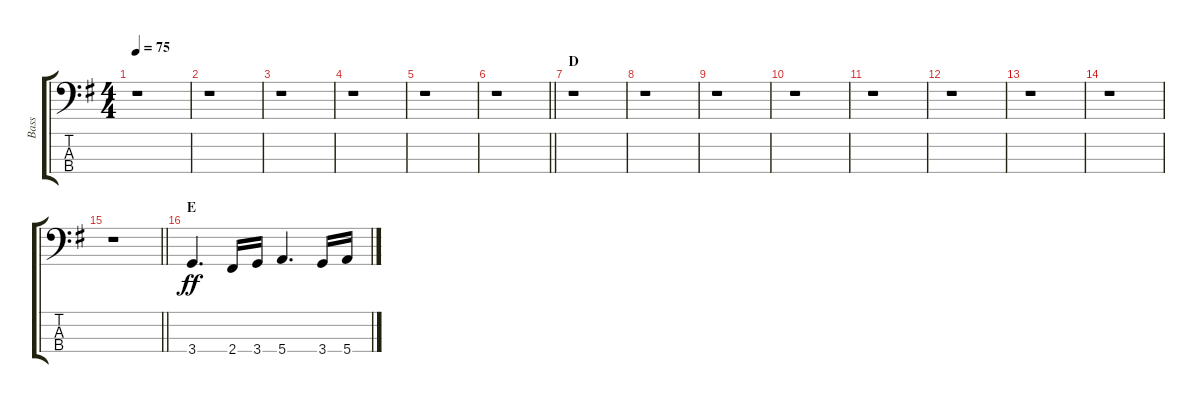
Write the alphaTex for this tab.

\track ("Bass" "Bass") {instrument electricbasspick}
\staff {score tabs}
\tuning (G2 D2 A1 E1) {hide}
\ts (4 4)
\tempo 75
\clef f4
\ks g
r.1{dy ff} |
r.1 |
r.1 |
r.1 |
r.1 |
\barLineRight lightlight
r.1 |
\section ("" "D")
r.1 |
r.1 |
r.1 |
r.1 |
r.1 |
r.1 |
r.1 |
r.1 |
\barLineRight lightlight
r.1 |
\section ("" "E")
3.4.4{d} 2.4.16 3.4.16 5.4.4{d} 3.4.16 5.4.16
